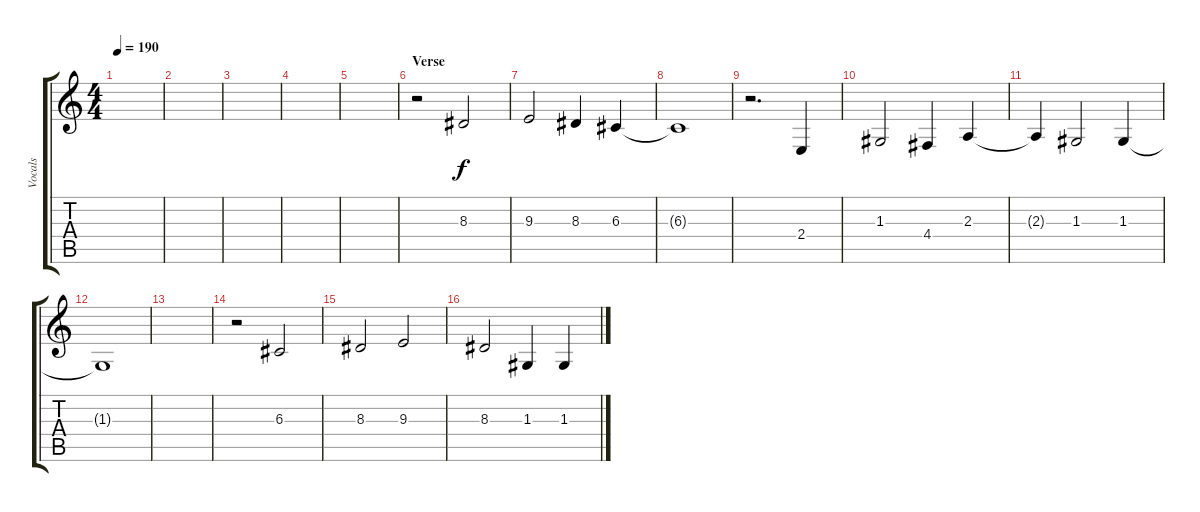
\track ("Vocals" "Vocals") {instrument violin}
\staff {score tabs}
\tuning (E4 B3 G3 D3 A2 E2) {hide}
\ts (4 4)
\tempo 190
\clef g2
\ks c
|
|
|
|
|
\section ("" "Verse")
r.2 8.3.2{dy f} |
9.3.2 8.3.4 6.3.4 |
6.3{t}.1 |
r.2{d} 2.4.4 |
1.3.2 4.4.4 2.3.4 |
2.3{t}.4 1.3.2 1.3.4 |
1.3{t}.1 |
|
r.2 6.3.2 |
8.3.2 9.3.2 |
8.3.2 1.3.4 1.3.4
